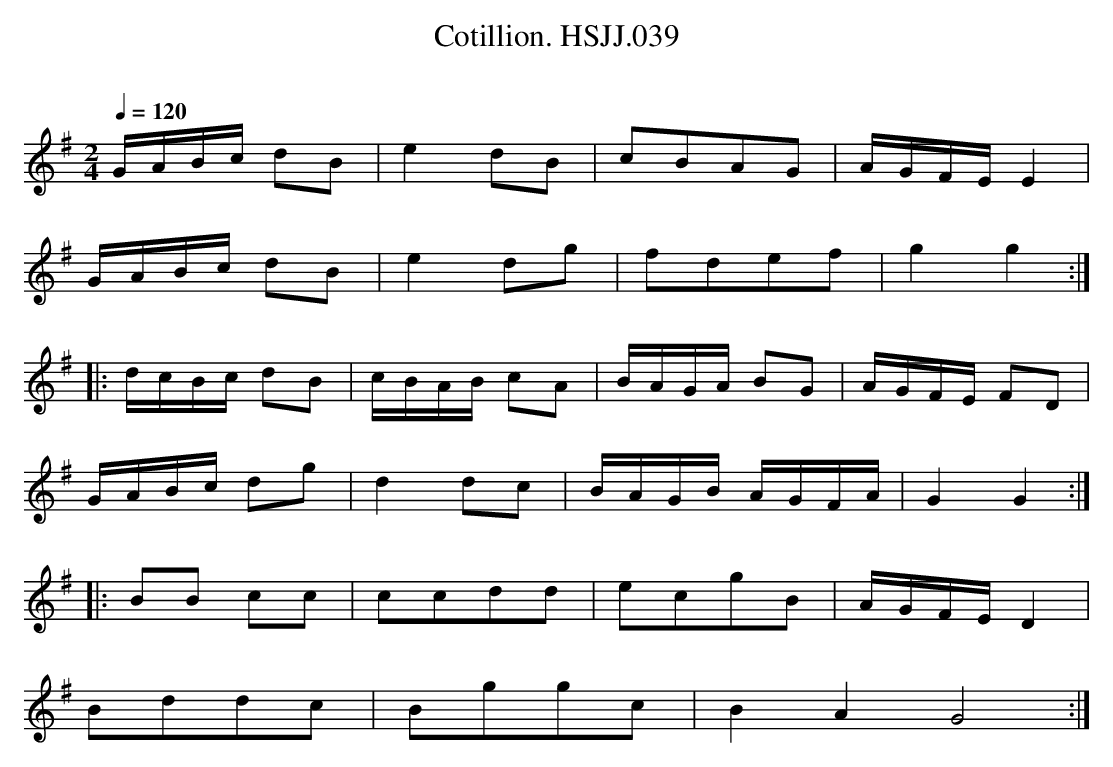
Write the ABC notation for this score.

X:1
T:Cotillion. HSJJ.039
M:2/4
L:1/16
Q:1/4=120
O:
K:G
GABc d2B2|e4d2B2|c2B2A2G2|AGFEE4|
GABc d2B2|e4d2g2|f2d2e2f2|g4g4:|
|:dcBc d2B2|cBAB c2A2|BAGA B2G2|AGFE F2D2|
GABc d2g2|d4d2c2|BAGB AGFA|G4G4:|
|:B2B2 c2c2|c2c2d2d2|e2c2g2B2|AGFED4|
B2d2d2c2|B2g2g2c2|B4A4G8:|
